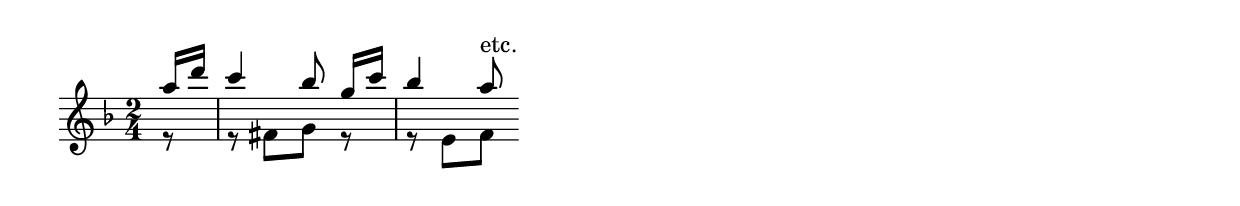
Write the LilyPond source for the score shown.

\version "2.6.3"
\include "english.ly"

\score {
  \new Staff {
  \relative c' <<
  \time 2/4
  \key f \major
  \autoBeamOff
  { \partial 16*2 a''16[ d16] | c4 bf8 g16[ c16] | bf4 a8^"etc." \bar ""} \\
  { \partial 16*2 r8 | r8 fs,8[ g8] r8 | r8 e8[ f8] }
    >>
  }

  \midi { \tempo 4 = 120}
  \layout {  
    indent = 0.0\cm
    \context {
      \Score
       \remove Bar_number_engraver
    }
  }
}
\paper { raggedright = ##t }